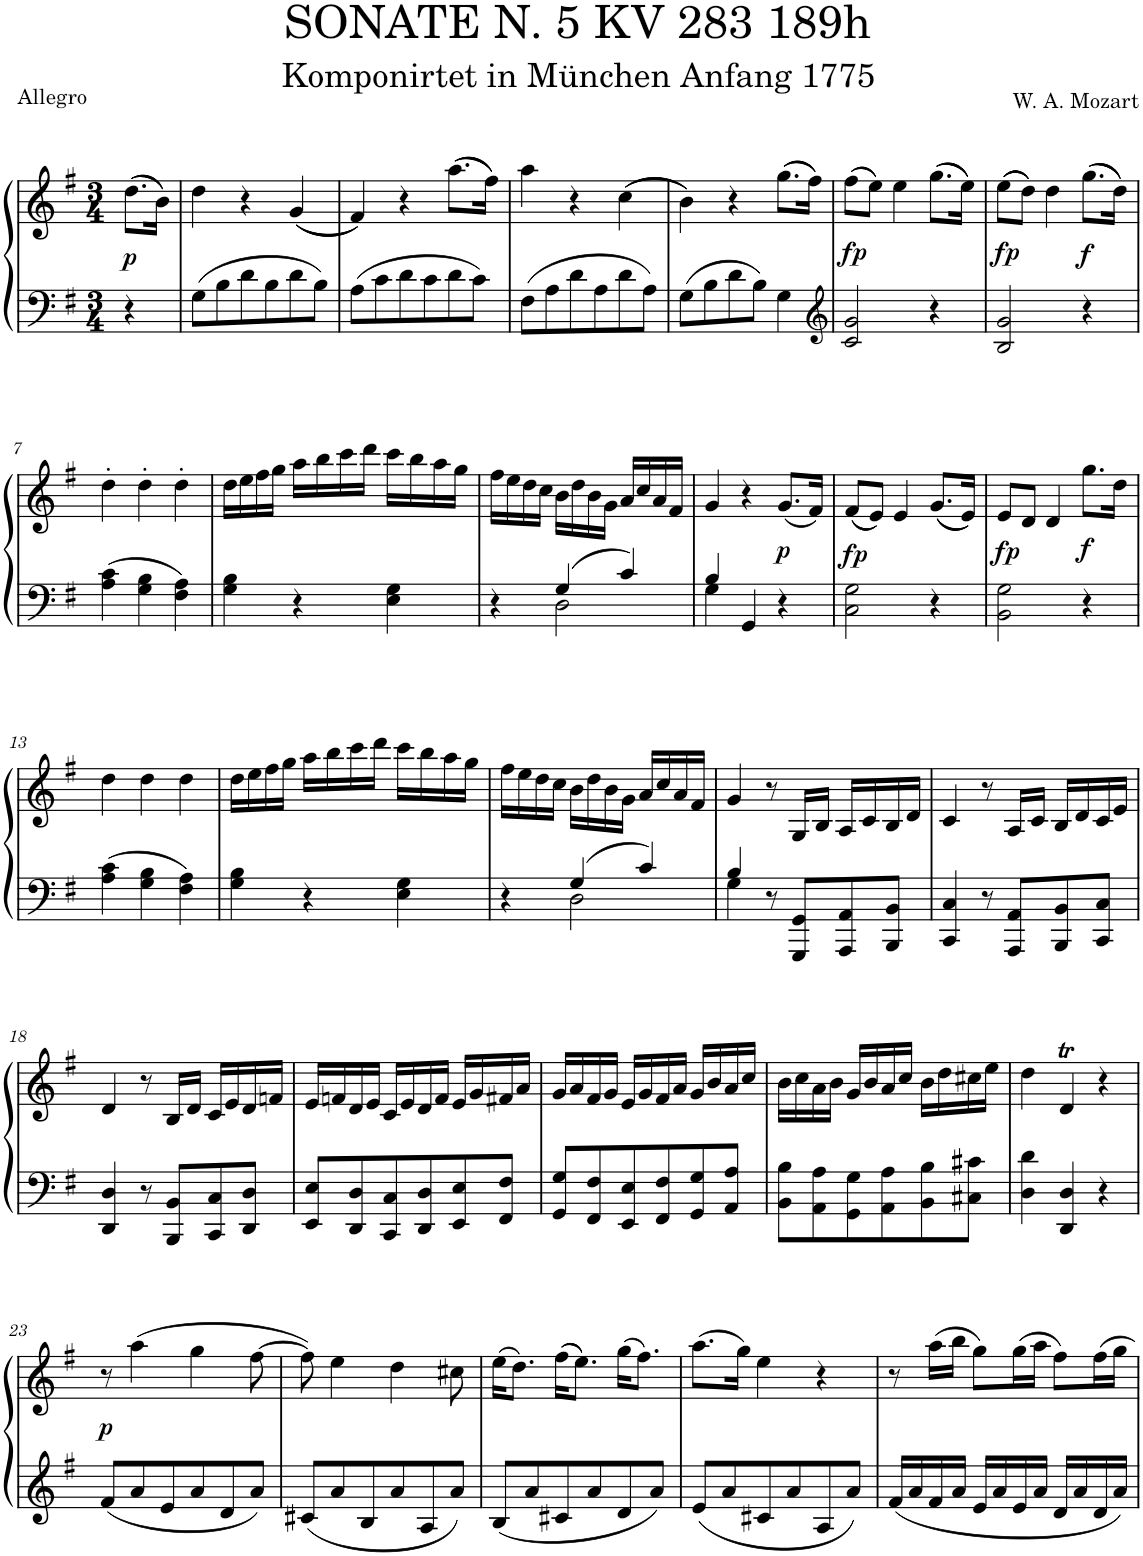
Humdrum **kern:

**kern	**kern	**dynam
*part1	*part1	*part1
*staff2	*staff1	*staff1/2
*I"Piano	*	*
*I'Pno.	*	*
*clefF4	*clefG2	*
*k[f#]	*k[f#]	*
*M3/4	*M3/4	*
=	=	=
!	!	!LO:DY:b
4r	((8.dd\L	p
.	16b\Jk))	.
=1	=1	=1
8G\L	4dd\	.
8B\	.	.
8d\	4r	.
8B\	.	.
8d\	((4g/	.
8B\J	.	.
=2	=2	=2
8A\L	4f#/))	.
8c\	.	.
8d\	4r	.
8c\	.	.
8d\	((8.aa\L	.
8c\J	.	.
.	16ff#\Jk))	.
=3	=3	=3
8F#\L	4aa\	.
8A\	.	.
8d\	4r	.
8A\	.	.
8d\	((4cc\	.
8A\J	.	.
=4	=4	=4
8G\L	4b\))	.
8B\	.	.
8d\	4r	.
8B\J	.	.
4G\	((8.gg\L	.
.	16ff#\Jk))	.
=5	=5	=5
*clefG2	*	*
!	!	!LO:DY:b
2c/ 2g/	((8ff#\L	fp
.	8ee\J))	.
.	4ee\	.
4r	((8.gg\L	.
.	16ee\Jk))	.
=6	=6	=6
!	!	!LO:DY:b
2B/ 2g/	(((8ee\L	fp
.	8dd\J)))	.
.	4dd\	.
!	!	!LO:DY:b
4r	((8.gg\L	f
.	16dd\Jk))	.
!!LO:LB:g=z
=7	=7	=7
4A\ 4c\	4dd'\	.
4G\ 4B\	4dd'\	.
4F#\ 4A\	4dd'\	.
=8	=8	=8
4G\ 4B\	16dd\LL	.
.	16ee\	.
.	16ff#\	.
.	16gg\JJ	.
4r	16aa\LL	.
.	16bb\	.
.	16ccc\	.
.	16ddd\JJ	.
4E\ 4G\	16ccc\LL	.
.	16bb\	.
.	16aa\	.
.	16gg\JJ	.
=9	=9	=9
*^	*	*
4r	4ryy	16ff#\LL	.
.	.	16ee\	.
.	.	16dd\	.
.	.	16cc\JJ	.
4G/	2D\	16b\LL	.
.	.	16dd\	.
.	.	16b\	.
.	.	16g\JJ	.
4c/	.	16a/LL	.
.	.	16cc/	.
.	.	16a/	.
.	.	16f#/JJ	.
=10	=10	=10	=10
4B/	4G\	4g/	.
4GG/	2ryy	4r	.
!	!	!	!LO:DY:b
4r	.	(8.g/L	p
.	.	16f#/Jk)	.
*v	*v	*	*
=11	=11	=11
!	!	!LO:DY:b
2C\ 2G\	((8f#/L	fp
.	8e/J))	.
.	4e/	.
4r	((8.g/L	.
.	16e/Jk))	.
=12	=12	=12
!	!	!LO:DY:b
2BB\ 2G\	8e/L	fp
.	8d/J	.
.	4d/	.
!	!	!LO:DY:b
4r	8.gg\L	f
.	16dd\Jk	.
!!LO:LB:g=z
=13	=13	=13
4A\ 4c\	4dd\	.
4G\ 4B\	4dd\	.
4F#\ 4A\	4dd\	.
=14	=14	=14
4G\ 4B\	16dd\LL	.
.	16ee\	.
.	16ff#\	.
.	16gg\JJ	.
4r	16aa\LL	.
.	16bb\	.
.	16ccc\	.
.	16ddd\JJ	.
4E\ 4G\	16ccc\LL	.
.	16bb\	.
.	16aa\	.
.	16gg\JJ	.
=15	=15	=15
*^	*	*
4r	4ryy	16ff#\LL	.
.	.	16ee\	.
.	.	16dd\	.
.	.	16cc\JJ	.
4G/	2D\	16b\LL	.
.	.	16dd\	.
.	.	16b\	.
.	.	16g\JJ	.
4c/	.	16a/LL	.
.	.	16cc/	.
.	.	16a/	.
.	.	16f#/JJ	.
=16	=16	=16	=16
4B/	4G\	4g/	.
8r	2ryy	8r	.
8GGG/ 8GG/L	.	16G/LL	.
.	.	16B/JJ	.
8AAA/ 8AA/	.	16A/LL	.
.	.	16c/	.
8BBB/ 8BB/J	.	16B/	.
.	.	16d/JJ	.
*v	*v	*	*
=17	=17	=17
4CC/ 4C/	4c/	.
8r	8r	.
8AAA/ 8AA/L	16A/LL	.
.	16c/JJ	.
8BBB/ 8BB/	16B/LL	.
.	16d/	.
8CC/ 8C/J	16c/	.
.	16e/JJ	.
!!LO:LB:g=z
=18	=18	=18
4DD/ 4D/	4d/	.
8r	8r	.
8BBB/ 8BB/L	16B/LL	.
.	16d/JJ	.
8CC/ 8C/	16c/LL	.
.	16e/	.
8DD/ 8D/J	16d/	.
.	16fn/JJ	.
=19	=19	=19
8EE/ 8E/L	16e/LL	.
.	16fn/	.
8DD/ 8D/	16d/	.
.	16e/JJ	.
8CC/ 8C/	16c/LL	.
.	16e/	.
8DD/ 8D/	16d/	.
.	16f/JJ	.
8EE/ 8E/	16e/LL	.
.	16g/	.
8FF#/ 8F#/J	16f#X/	.
.	16a/JJ	.
=20	=20	=20
8GG/ 8G/L	16g/LL	.
.	16a/	.
8FF#/ 8F#/	16f#/	.
.	16g/JJ	.
8EE/ 8E/	16e/LL	.
.	16g/	.
8FF#/ 8F#/	16f#/	.
.	16a/JJ	.
8GG/ 8G/	16g/LL	.
.	16b/	.
8AA/ 8A/J	16a/	.
.	16cc/JJ	.
=21	=21	=21
8BB\ 8B\L	16b\LL	.
.	16cc\	.
8AA\ 8A\	16a\	.
.	16b\JJ	.
8GG\ 8G\	16g/LL	.
.	16b/	.
8AA\ 8A\	16a/	.
.	16cc/JJ	.
8BB\ 8B\	16b\LL	.
.	16dd\	.
8C#X\ 8c#X\J	16cc#X\	.
.	16ee\JJ	.
=22	=22	=22
4D\ 4d\	4dd\	.
4DD/ 4D/	4dT/	.
4r	4r	.
!!LO:LB:g=z
=23	=23	=23
!	!	!LO:DY:b
8f#/L	8r	p
8a/	(4aa\	.
8e/	.	.
8a/	4gg\	.
8d/	.	.
8a/J	[8ff#\	.
=24	=24	=24
8c#X/L	8ff#\])	.
8a/	4ee\	.
8B/	.	.
8a/	4dd\	.
8A/	.	.
8a/J	8cc#X\	.
=25	=25	=25
8B/L	(16ee\KL	.
.	8.dd\J)	.
8a/	.	.
8c#X/	((16ff#\KL	.
.	8.ee\J))	.
8a/	.	.
8d/	(16gg\KL	.
.	8.ff#\J)	.
8a/J	.	.
=26	=26	=26
8e/L	(8.aa\L	.
8a/	.	.
.	16gg\Jk)	.
8c#X/	4ee\	.
8a/	.	.
8A/	4r	.
8a/J	.	.
=27	=27	=27
16f#/LL	8r	.
16a/	.	.
16f#/	(16aa\LL	.
16a/JJ	16bb\JJ	.
16e/LL	8gg\L)	.
16a/	.	.
16e/	(16gg\L	.
16a/JJ	16aa\JJ	.
16d/LL	8ff#\L)	.
16a/	.	.
16d/	16ff#\L	.
16a/JJ	16gg\JJ	.
=	=	=
*-	*-	*-
